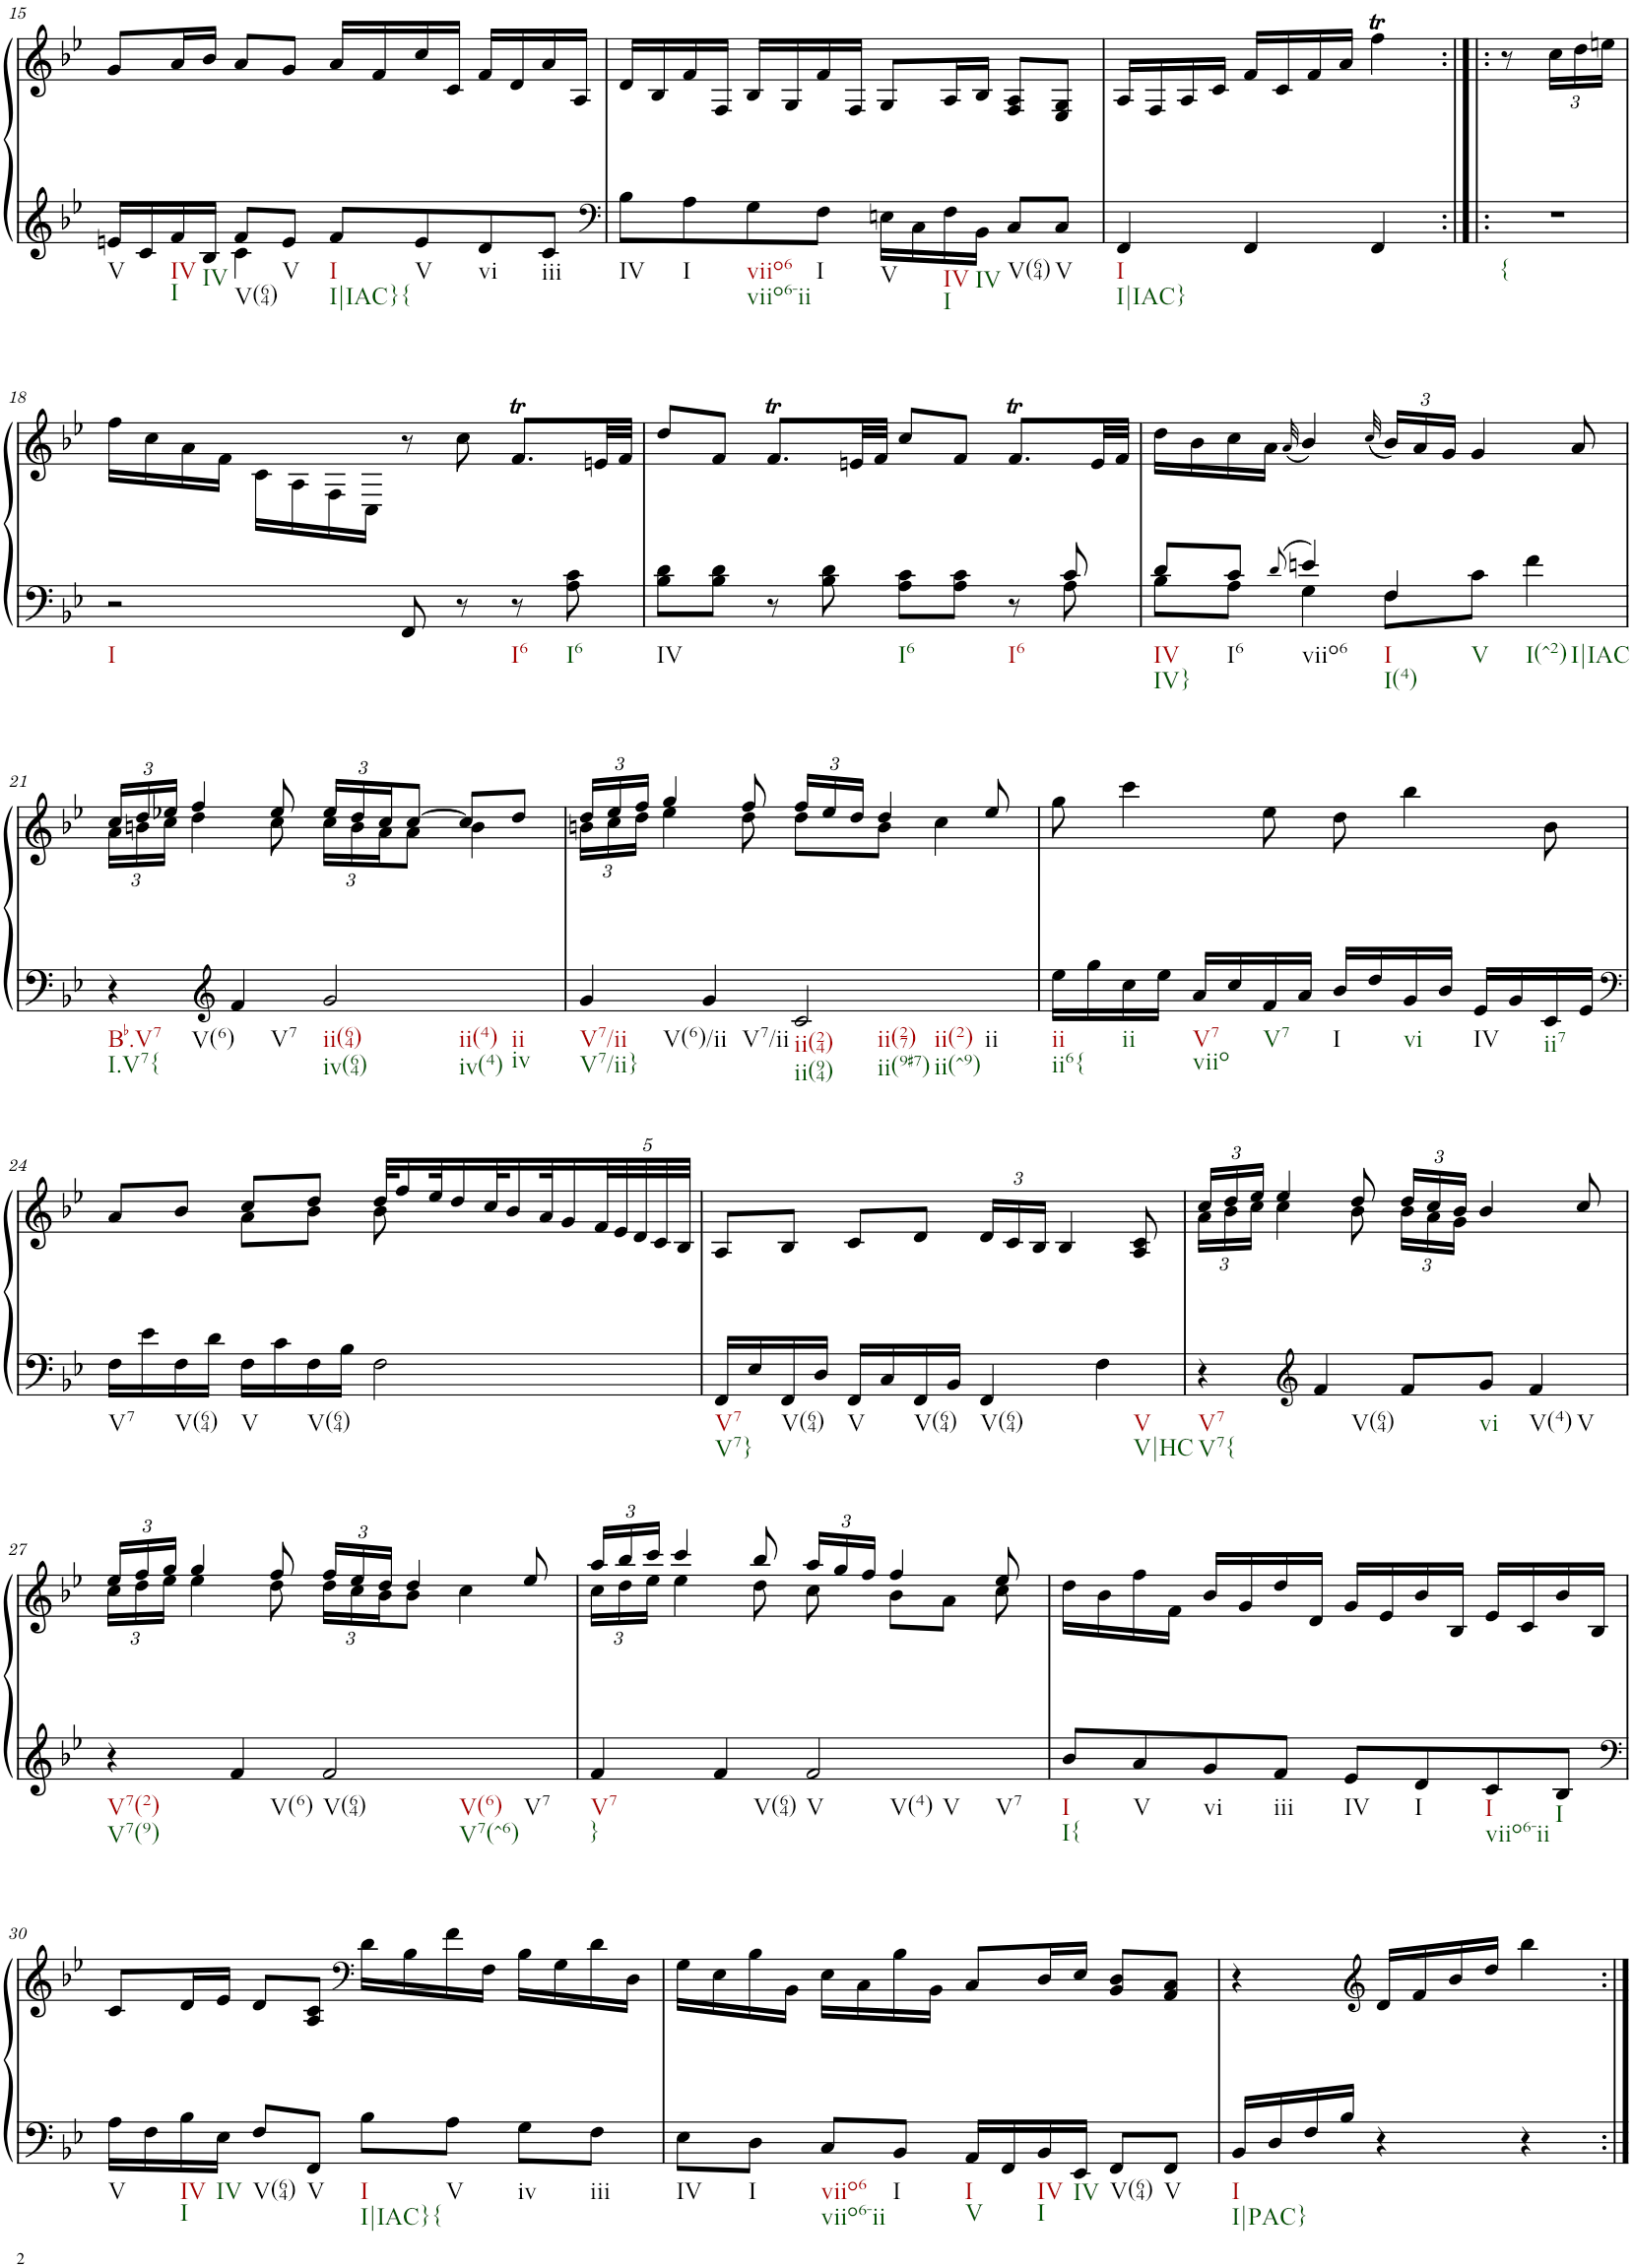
**kern	**kern
*part1	*part1
*staff2	*staff1
*I"Piano	*
*I'Pno.	*
!!LO:PB:g=z
*clefG2	*clefG2
*k[b-e-]	*k[b-e-]
*M4/4	*M4/4
*met(c)	*met(c)
=15	=15
*^	*
!LO:TX:b:t=V	!	!
16en/LL	4ryy	8g/L
16c/	.	.
!LO:TX:b:t=IV	!	!
!LO:TX:b:t=I	!	!
16f/	.	16a/L
!LO:TX:b:t=IV	!	!
16B-/JJ	.	16b-/JJ
!LO:TX:b:t=V(64)	!	!
8f/L	4c\	8a/L
!LO:TX:b:t=V	!	!
8e/J	.	8g/J
!LO:TX:b:t=I	!	!
!LO:TX:b:t=I|IAC}{	!	!
8f/L	2ryy	16a/LL
.	.	16f/
!LO:TX:b:t=V	!	!
8e/	.	16cc/
.	.	16c/JJ
!LO:TX:b:t=vi	!	!
8d/	.	16f/LL
.	.	16d/
!LO:TX:b:t=iii	!	!
8c/J	.	16a/
.	.	16A/JJ
*v	*v	*
=16	=16
*clefF4	*
!LO:TX:b:t=IV	!
8B-\L	16d/LL
.	16B-/
!LO:TX:b:t=I	!
8A\	16f/
.	16F/JJ
!LO:TX:b:t=viio6	!
!LO:TX:b:t=viio6-ii	!
8G\	16B-/LL
.	16G/
!LO:TX:b:t=I	!
8F\J	16f/
.	16F/JJ
!LO:TX:b:t=V	!
16En\LL	8G/L
16C\	.
!LO:TX:b:t=IV	!
!LO:TX:b:t=I	!
16F\	16A/L
!LO:TX:b:t=IV	!
16BB-\JJ	16B-/JJ
!LO:TX:b:t=V(64)	!
8C/L	8F/ 8A/L
!LO:TX:b:t=V	!
8C/J	8E-/ 8G/J
=17	=17
!LO:TX:b:t=I	!
!LO:TX:b:t=I|IAC}	!
4FF/	16A/LL
.	16F/
.	16A/
.	16c/JJ
4FF/	16f/LL
.	16c/
.	16f/
.	16a/JJ
4FF/	4ffT\
=17X1:|!|:	=17X1:|!|:
!LO:TX:b:t={	!
4r	8r
*	*Xbrackettup
.	24cc\LL
.	24dd\
.	24een\JJ
!!LO:LB:g=z
=18	=18
!LO:TX:b:t=I	!
2r	16ff\LL
.	16cc\
.	16a\
.	16f\JJ
.	16c\LL
.	16A\
.	16F\
.	16C\JJ
8FF/	8r
8r	8cc\
!LO:TX:b:t=I6	!
8r	8.fT/L
!LO:TX:b:t=I6	!
8A\ 8c\	.
.	32en/LL
.	32f/JJJ
=19	=19
*^	*
!LO:TX:b:t=IV	!	!
8B-\ 8d\L	2..ryy	8dd/L
8B-\ 8d\J	.	8f/J
8r	.	8.fT/L
8B-\ 8d\	.	.
.	.	32en/LL
.	.	32f/JJJ
!LO:TX:b:t=I6	!	!
8A\ 8c\L	.	8cc/L
8A\ 8c\J	.	8f/J
!LO:TX:b:t=I6	!	!
8r	.	8.fT/L
8c/	8A\	.
.	.	32e/LL
.	.	32f/JJJ
=20	=20	=20
!LO:TX:b:t=IV	!	!
!LO:TX:b:t=IV}	!	!
8d/L	8B-\L	16dd\LL
.	.	16b-\
!LO:TX:b:t=I6	!	!
8c/J	8A\J	16cc\
.	.	16a\JJ
8qd/	.	(32qa/
!LO:TX:b:t=viio6	!	!
4en/	4G\	4b-/)
.	.	(32qcc/
!LO:TX:b:t=I	!	!
!LO:TX:b:t=I(4)	!	!
!LO:TX:b:t=V	!	!
4F/	8F\L	24b-/LL)
.	.	24a/
.	.	24g/JJ
.	8c\J	4g/
!LO:TX:b:t=I(^2)	!	!
!LO:TX:b:t=I|IAC	!	!
4f\	4ryy	.
.	.	8a/
*v	*v	*
!!LO:LB:g=z
=21	=21
*	*^
!LO:TX:b:t=Bb.V7	!	!
!LO:TX:b:t=I.V7{	!	!
!LO:TX:b:t=V(6)	!	!
4r	24cc/LL	24a\LL
.	24dd/	24bn\
.	24ee-X/JJ	24cc\JJ
.	4ff/	4dd\
*clefG2	*	*
!LO:TX:b:t=V7	!	!
4f/	.	.
.	8ee-/	8cc\
!LO:TX:b:t=ii(64)	!	!
!LO:TX:b:t=iv(64)	!	!
!LO:TX:b:t=ii(4)	!	!
!LO:TX:b:t=iv(4)	!	!
!LO:TX:b:t=ii	!	!
!LO:TX:b:t=iv	!	!
2g/	24ee-/LL	24cc\LL
.	24dd/	24b\
.	24cc/J	24a\J
.	[8cc/J	8a\J
.	8cc/L]	4b\
.	8dd/J	.
=22	=22	=22
!LO:TX:b:t=V7/ii	!	!
!LO:TX:b:t=V7/ii}	!	!
!LO:TX:b:t=V(6)/ii	!	!
4g/	24dd/LL	24bn\LL
.	24ee-/	24cc\
.	24ff/JJ	24dd\JJ
.	4gg/	4ee-\
!LO:TX:b:t=V7/ii	!	!
4g/	.	.
.	8ff/	8dd\
!LO:TX:b:t=ii(24)	!	!
!LO:TX:b:t=ii(94)	!	!
!LO:TX:b:t=ii(27)	!	!
!LO:TX:b:t=ii(9#7)	!	!
!LO:TX:b:t=ii(2)	!	!
!LO:TX:b:t=ii(^9)	!	!
!LO:TX:b:t=ii	!	!
2c/	24ff/LL	8dd\L
.	24ee-/	.
.	24dd/JJ	.
.	4dd/	8b\J
.	.	4cc\
.	8ee-/	.
*	*v	*v
=23	=23
!LO:TX:b:t=ii	!
!LO:TX:b:t=ii6{	!
16ee-\LL	8gg\
16gg\	.
!LO:TX:b:t=ii	!
16cc\	4ccc\
16ee-\JJ	.
!LO:TX:b:t=V7	!
!LO:TX:b:t=viio	!
16a/LL	.
16cc/	.
!LO:TX:b:t=V7	!
16f/	8ee-\
16a/JJ	.
!LO:TX:b:t=I	!
16b-/LL	8dd\
16dd/	.
!LO:TX:b:t=vi	!
16g/	4bb-\
16b-/JJ	.
!LO:TX:b:t=IV	!
16e-/LL	.
16g/	.
!LO:TX:b:t=ii7	!
16c/	8b-\
16e-/JJ	.
!!LO:LB:g=z
=24	=24
*clefF4	*
*	*^
!LO:TX:b:t=V7	!	!
16F\LL	8a/L	4ryy
16e-\	.	.
!LO:TX:b:t=V(64)	!	!
16F\	8b-/J	.
16d\JJ	.	.
!LO:TX:b:t=V	!	!
16F\LL	8cc/L	8a\L
16c\	.	.
!LO:TX:b:t=V(64)	!	!
16F\	8dd/J	8b-\J
16B-\JJ	.	.
2F\	32dd/KLL	8b-\
.	16ff/	.
.	32ee-/K	.
.	16dd/	4.ryy
.	32cc/K	.
.	16b-/	.
.	32a/K	.
.	16g/	.
.	40f/L	.
.	40e-/	.
.	40d/	.
.	40c/	.
.	40B-/JJJ	.
*	*v	*v
=25	=25
!LO:TX:b:t=V7	!
!LO:TX:b:t=V7}	!
16FF/LL	8A/L
16E-/	.
!LO:TX:b:t=V(64)	!
16FF/	8B-/J
16D/JJ	.
!LO:TX:b:t=V	!
16FF/LL	8c/L
16C/	.
!LO:TX:b:t=V(64)	!
16FF/	8d/J
16BB-/JJ	.
!LO:TX:b:t=V(64)	!
4FF/	24d/LL
.	24c/
.	24B-/JJ
.	4B-/
!LO:TX:b:t=V	!
!LO:TX:b:t=V|HC	!
4F\	.
.	8A/ 8c/
=26	=26
*	*^
!LO:TX:b:t=V7	!	!
!LO:TX:b:t=V7{	!	!
4r	24cc/LL	24a\LL
.	24dd/	24b-\
.	24ee-/JJ	24cc\JJ
.	4ee-/	4cc\
*clefG2	*	*
!LO:TX:b:t=V(64)	!	!
4f/	.	.
.	8dd/	8b-\
8f/L	24dd/LL	24b-\LL
.	24cc/	24a\
.	24b-/JJ	24g\JJ
!LO:TX:b:t=vi	!	!
8g/J	4b-/	4.ryy
!LO:TX:b:t=V(4)	!	!
!LO:TX:b:t=V	!	!
4f/	.	.
.	8cc/	.
!!LO:LB:g=z	!!
=27	=27	=27
!LO:TX:b:t=V7(2)	!	!
!LO:TX:b:t=V7(9)	!	!
4r	24ee-/LL	24cc\LL
.	24ff/	24dd\
.	24gg/JJ	24ee-\JJ
.	4gg/	4ee-\
!LO:TX:b:t=V(6)	!	!
4f/	.	.
.	8ff/	8dd\
!LO:TX:b:t=V(64)	!	!
!LO:TX:b:t=V(6)	!	!
!LO:TX:b:t=V7(^6)	!	!
!LO:TX:b:t=V7	!	!
2f/	24ff/LL	24dd\LL
.	24ee-/	24cc\
.	24dd/JJ	24b-\J
.	4dd/	8b-\J
.	.	4cc\
.	8ee-/	.
=28	=28	=28
!LO:TX:b:t=V7	!	!
!LO:TX:b:t=}	!	!
4f/	24aa/LL	24cc\LL
.	24bb-/	24dd\
.	24ccc/JJ	24ee-\JJ
.	4ccc/	4ee-\
!LO:TX:b:t=V(64)	!	!
4f/	.	.
.	8bb-/	8dd\
!LO:TX:b:t=V	!	!
!LO:TX:b:t=V(4)	!	!
!LO:TX:b:t=V	!	!
!LO:TX:b:t=V7	!	!
2f/	24aa/LL	8cc\
.	24gg/	.
.	24ff/JJ	.
.	4ff/	8b-\L
.	.	8a\J
.	8ee-/	8cc\
=29	=29	=29
!LO:TX:b:t=I	!	!
!LO:TX:b:t=I{	!	!
*	*v	*v
8b-/L	16dd\LL
.	16b-\
!LO:TX:b:t=V	!
8a/	16ff\
.	16f\JJ
!LO:TX:b:t=vi	!
8g/	16b-/LL
.	16g/
!LO:TX:b:t=iii	!
8f/J	16dd/
.	16d/JJ
!LO:TX:b:t=IV	!
8e-/L	16g/LL
.	16e-/
!LO:TX:b:t=I	!
8d/	16b-/
.	16B-/JJ
!LO:TX:b:t=I	!
!LO:TX:b:t=viio6-ii	!
8c/	16e-/LL
.	16c/
!LO:TX:b:t=I	!
8B-/J	16b-/
.	16B-/JJ
!!LO:LB:g=z
=30	=30
*clefF4	*
!LO:TX:b:t=V	!
16A\LL	8c/L
16F\	.
!LO:TX:b:t=IV	!
!LO:TX:b:t=I	!
16B-\	16d/L
!LO:TX:b:t=IV	!
16E-\JJ	16e-/JJ
!LO:TX:b:t=V(64)	!
8F/L	8d/L
!LO:TX:b:t=V	!
8FF/J	8A/ 8c/J
*	*clefF4
!LO:TX:b:t=I	!
!LO:TX:b:t=I|IAC}{	!
8B-\L	16d\LL
.	16B-\
!LO:TX:b:t=V	!
8A\J	16f\
.	16F\JJ
!LO:TX:b:t=iv	!
8G\L	16B-\LL
.	16G\
!LO:TX:b:t=iii	!
8F\J	16d\
.	16D\JJ
=31	=31
!LO:TX:b:t=IV	!
8E-\L	16G\LL
.	16E-\
!LO:TX:b:t=I	!
8D\J	16B-\
.	16BB-\JJ
!LO:TX:b:t=viio6	!
!LO:TX:b:t=viio6-ii	!
8C/L	16E-\LL
.	16C\
!LO:TX:b:t=I	!
8BB-/J	16B-\
.	16BB-\JJ
!LO:TX:b:t=I	!
!LO:TX:b:t=V	!
16AA/LL	8C/L
16FF/	.
!LO:TX:b:t=IV	!
!LO:TX:b:t=I	!
16BB-/	16D/L
!LO:TX:b:t=IV	!
16EE-/JJ	16E-/JJ
!LO:TX:b:t=V(64)	!
8FF/L	8BB-/ 8D/L
!LO:TX:b:t=V	!
8FF/J	8AA/ 8C/J
=32	=32
!LO:TX:b:t=I	!
!LO:TX:b:t=I|PAC}	!
16BB-/LL	4r
16D/	.
16F/	.
16B-/JJ	.
*	*clefG2
4r	16d/LL
.	16f/
.	16b-/
.	16dd/JJ
4r	4bb-\
=:|!	=:|!
*-	*-
